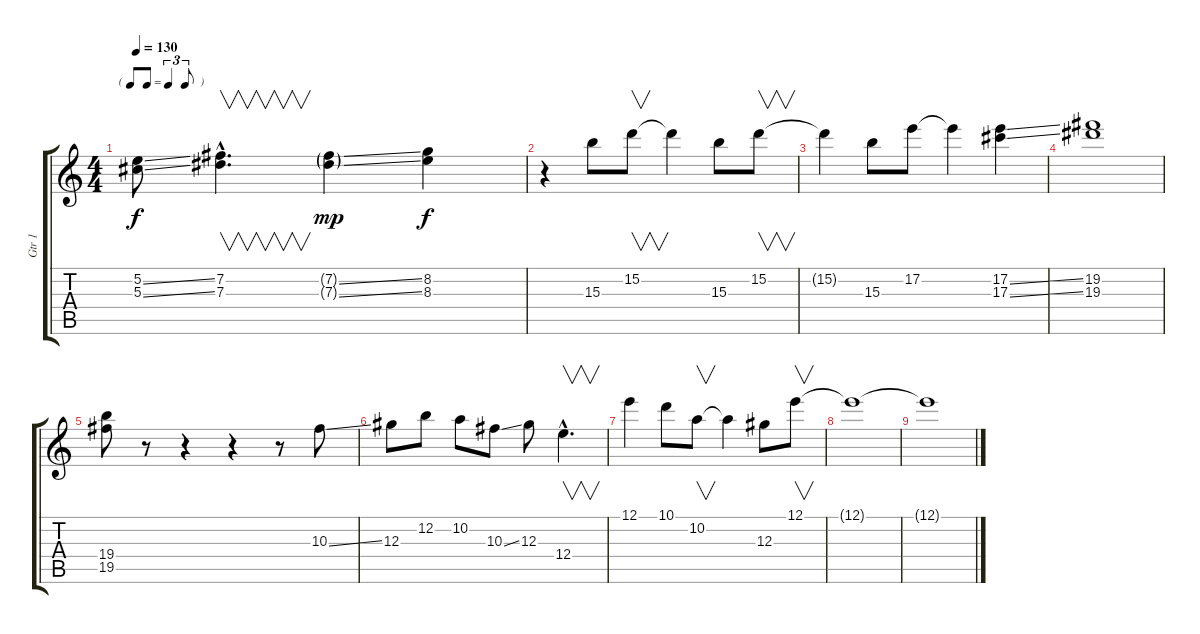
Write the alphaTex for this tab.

\track ("Gtr 1" "Gtr 1") {instrument distortionguitar}
\staff {score tabs}
\tuning (E4 B3 Ab3 E3 B2 E2) {hide}
\ts (4 4)
\tf triplet8th
\tempo 130
\clef g2
\ks c
(5.2{ss} 5.3{ss}).8{dy f} (7.2{hac} 7.3{hac}).4{v d} (7.2{ss g} 7.3{ss g}).4{dy mp} (8.2 8.3).4{dy f} |
r.4 15.3.8 15.2.8{v} 15.2{t}.4 15.3.8 15.2.8{v} |
15.2{t}.4 15.3.8 17.2.8 17.2{t}.4 (17.2{ss} 17.3{ss}).4 |
(19.2 19.3).1 |
(19.4 19.5).8 r.8 r.4 r.4 r.8 10.3{ss}.8 |
12.3.8 12.2.8 10.2.8 10.3{ss}.8 12.3.8 12.4{hac}.4{v d} |
12.1.4 10.1.8 10.2.8{v} 10.2{t}.4 12.3.8 12.1.8{v} |
12.1{t}.1 |
12.1{t}.1
